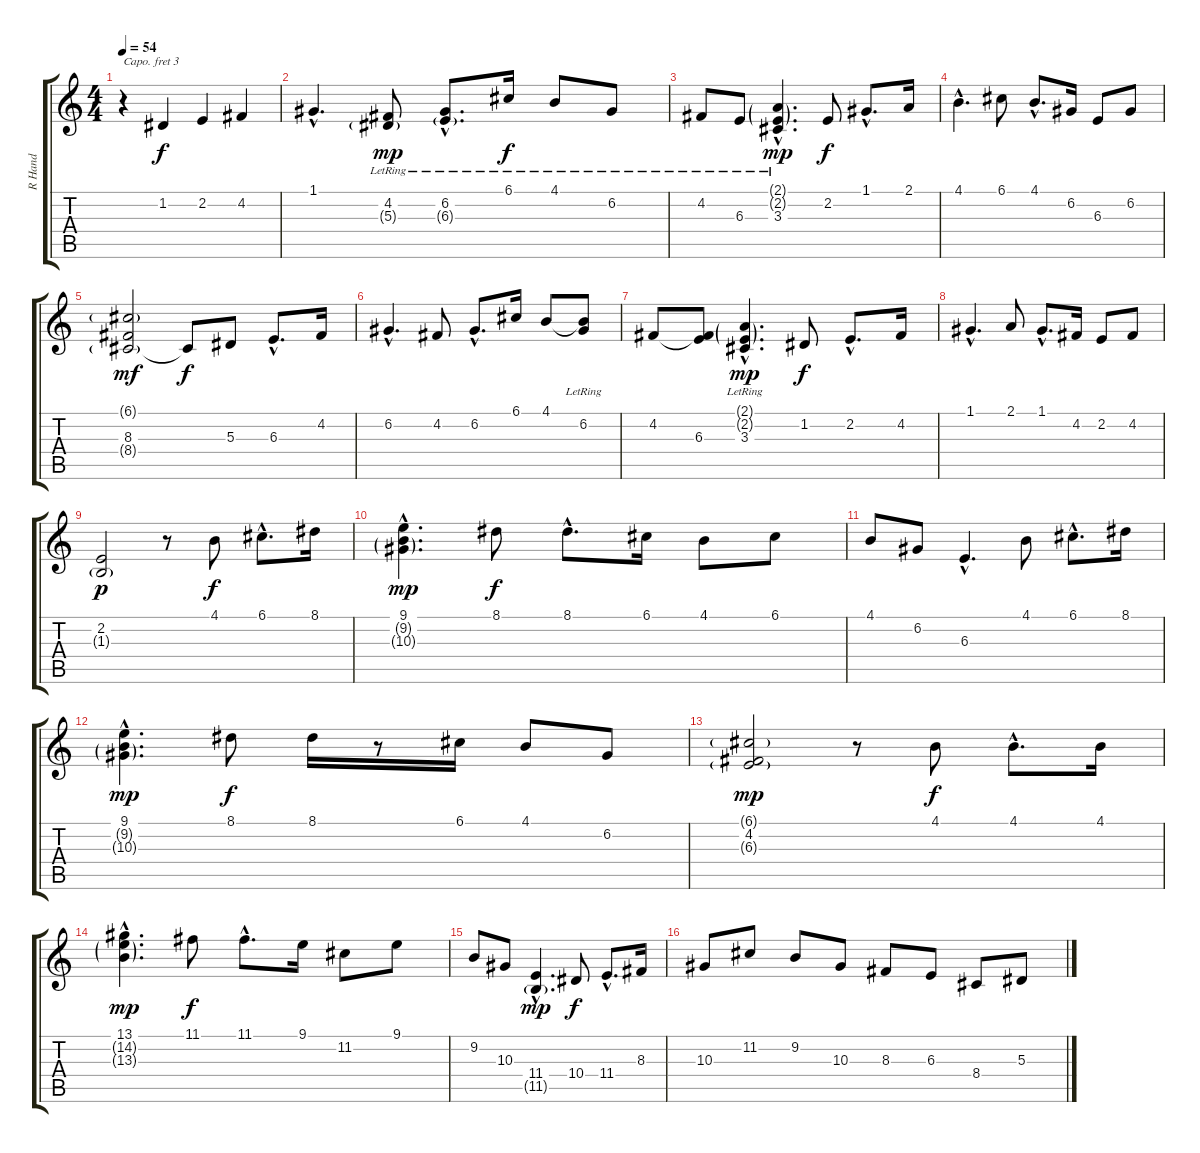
\track ("R Hand" "R Hand") {instrument acousticgrandpiano}
\staff {score tabs}
\capo 3
\tuning (E4 B3 G3 D3 A2 E2) {hide}
\ts (4 4)
\tempo 54
\clef g2
\ks c
r.4{dy f instrument acousticgrandpiano} 1.2.4 2.2.4 4.2.4 |
1.1{hac}.4{d} (4.2{lr} 5.3{g}).8{dy mp} (6.2{hac lr} 6.3{g hac}).8{d} 6.1{lr}.16{dy f} 4.1{lr}.8 6.2{lr}.8 |
4.2{lr}.8 6.3{lr}.8 (2.1{g hac} 2.2{g hac} 3.3{hac lr}).4{d dy mp} 2.2.8{dy f} 1.1{hac}.8{d} 2.1.16 |
4.1{hac}.4{d} 6.1.8 4.1{hac}.8{d} 6.2.16 6.3.8 6.2.8 |
(6.1{g} 8.3 8.4{g}).2{dy mf} 8.4{t}.8{dy f} 5.3.8 6.3{hac}.8{d} 4.2.16 |
6.2{hac}.4{d} 4.2.8 6.2{hac}.8{d} 6.1.16 4.1.8 (4.1{t} 6.2{lr}).8 |
4.2.8 (4.2{t} 6.3).8 (2.1{g hac} 2.2{g hac} 3.3{hac lr}).4{d dy mp} 1.2.8{dy f} 2.2{hac}.8{d} 4.2.16 |
1.1{hac}.4{d} 2.1.8 1.1{hac}.8{d} 4.2.16 2.2.8 4.2.8 |
(2.2 1.3{g}).2{dy p} r.8 4.1.8{dy f} 6.1{hac}.8{d} 8.1.16 |
(9.1{hac} 9.2{g hac} 10.3{g hac}).4{d dy mp} 8.1.8{dy f} 8.1{hac}.8{d} 6.1.16 4.1.8 6.1.8 |
4.1.8 6.2.8 6.3{hac}.4{d} 4.1.8 6.1{hac}.8{d} 8.1.16 |
(9.1{hac} 9.2{g hac} 10.3{g hac}).4{d dy mp} 8.1.8{dy f} 8.1.16 r.8 6.1.16 4.1.8 6.2.8 |
(6.1{g} 4.2 6.3{g}).2{dy mp} r.8 4.1.8{dy f} 4.1{hac}.8{d} 4.1.16 |
(13.1{hac} 14.2{g hac} 13.3{g hac}).4{d dy mp} 11.1.8{dy f} 11.1{hac}.8{d} 9.1.16 11.2.8 9.1.8 |
9.2.8 10.3.8 (11.4{hac} 11.5{g hac}).4{d dy mp} 10.4.8{dy f} 11.4{hac}.8{d} 8.3.16 |
10.3.8 11.2.8 9.2.8 10.3.8 8.3.8 6.3.8 8.4.8 5.3.8
